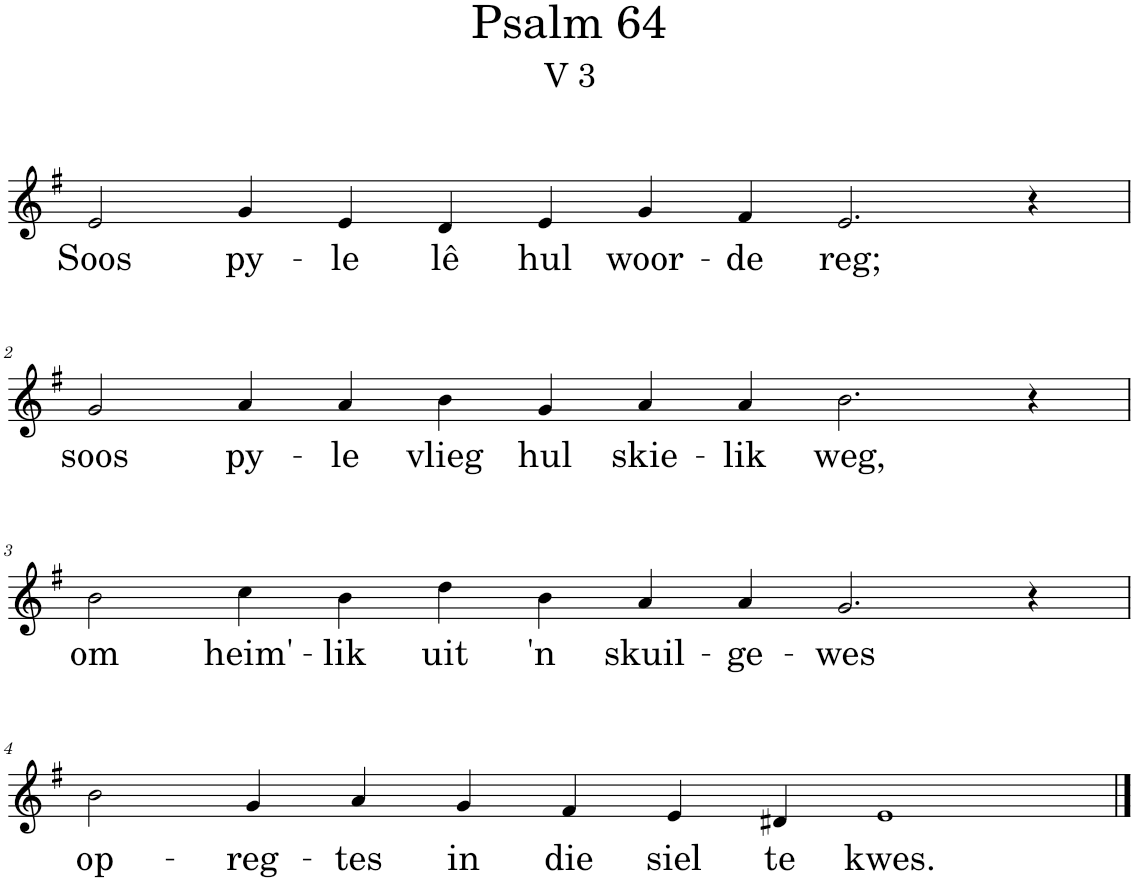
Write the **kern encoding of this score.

**kern	**text
*part1	*part1
*staff1	*staff1
*I"Pipe Organ	*
*I'Org.	*
*clefG2	*
*k[f#]	*
*M12/4	*
=1	=1
!	!LO:LY:b
2e/	Soos
!	!LO:LY:b
4g/	py-
!	!LO:LY:b
4e/	-le
!	!LO:LY:b
4d/	lê
!	!LO:LY:b
4e/	hul
!	!LO:LY:b
4g/	woor-
!	!LO:LY:b
4f#/	-de
!	!LO:LY:b
2.e/	reg;
4r	.
!!LO:LB:g=z
=2	=2
!	!LO:LY:b
2g/	soos
!	!LO:LY:b
4a/	py-
!	!LO:LY:b
4a/	-le
!	!LO:LY:b
4b\	vlieg
!	!LO:LY:b
4g/	hul
!	!LO:LY:b
4a/	skie-
!	!LO:LY:b
4a/	-lik
!	!LO:LY:b
2.b\	weg,
4r	.
!!LO:LB:g=z
=3	=3
!	!LO:LY:b
2b\	om
!	!LO:LY:b
4cc\	heim'-
!	!LO:LY:b
4b\	-lik
!	!LO:LY:b
4dd\	uit
!	!LO:LY:b
4b\	'n
!	!LO:LY:b
4a/	skuil-
!	!LO:LY:b
4a/	-ge-
!	!LO:LY:b
2.g/	-wes
4r	.
!!LO:LB:g=z
=4	=4
!	!LO:LY:b
2b\	op-
!	!LO:LY:b
4g/	-reg-
!	!LO:LY:b
4a/	-tes
!	!LO:LY:b
4g/	in
!	!LO:LY:b
4f#/	die
!	!LO:LY:b
4e/	siel
!	!LO:LY:b
4d#X/	te
!	!LO:LY:b
1e	kwes.
==	==
*-	*-
